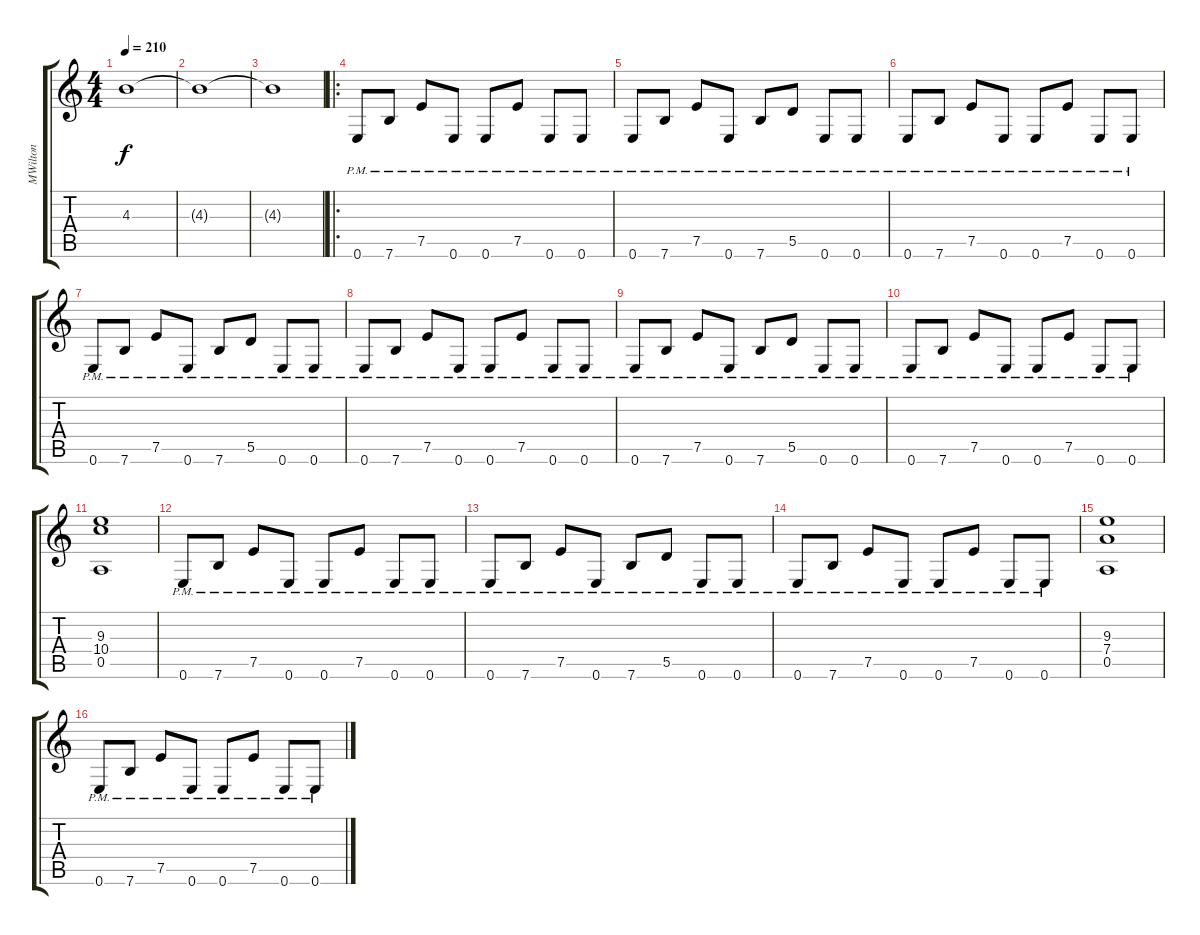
\track ("MWilton" "MWilton") {instrument distortionguitar}
\staff {score tabs}
\tuning (E4 B3 G3 D3 A2 E2) {hide}
\ts (4 4)
\tempo 210
\clef g2
\ks c
4.3{t}.1{dy f} |
4.3{t}.1 |
4.3{t}.1 |
\ro
0.6{pm}.8 7.6{pm}.8 7.5{pm}.8 0.6{pm}.8 0.6{pm}.8 7.5{pm}.8 0.6{pm}.8 0.6{pm}.8 |
0.6{pm}.8 7.6{pm}.8 7.5{pm}.8 0.6{pm}.8 7.6{pm}.8 5.5{pm}.8 0.6{pm}.8 0.6{pm}.8 |
0.6{pm}.8 7.6{pm}.8 7.5{pm}.8 0.6{pm}.8 0.6{pm}.8 7.5{pm}.8 0.6{pm}.8 0.6{pm}.8 |
0.6{pm}.8 7.6{pm}.8 7.5{pm}.8 0.6{pm}.8 7.6{pm}.8 5.5{pm}.8 0.6{pm}.8 0.6{pm}.8 |
0.6{pm}.8 7.6{pm}.8 7.5{pm}.8 0.6{pm}.8 0.6{pm}.8 7.5{pm}.8 0.6{pm}.8 0.6{pm}.8 |
0.6{pm}.8 7.6{pm}.8 7.5{pm}.8 0.6{pm}.8 7.6{pm}.8 5.5{pm}.8 0.6{pm}.8 0.6{pm}.8 |
0.6{pm}.8 7.6{pm}.8 7.5{pm}.8 0.6{pm}.8 0.6{pm}.8 7.5{pm}.8 0.6{pm}.8 0.6{pm}.8 |
(9.3 10.4 0.5).1 |
0.6{pm}.8 7.6{pm}.8 7.5{pm}.8 0.6{pm}.8 0.6{pm}.8 7.5{pm}.8 0.6{pm}.8 0.6{pm}.8 |
0.6{pm}.8 7.6{pm}.8 7.5{pm}.8 0.6{pm}.8 7.6{pm}.8 5.5{pm}.8 0.6{pm}.8 0.6{pm}.8 |
0.6{pm}.8 7.6{pm}.8 7.5{pm}.8 0.6{pm}.8 0.6{pm}.8 7.5{pm}.8 0.6{pm}.8 0.6{pm}.8 |
(9.3 7.4 0.5).1 |
0.6{pm}.8 7.6{pm}.8 7.5{pm}.8 0.6{pm}.8 0.6{pm}.8 7.5{pm}.8 0.6{pm}.8 0.6{pm}.8
